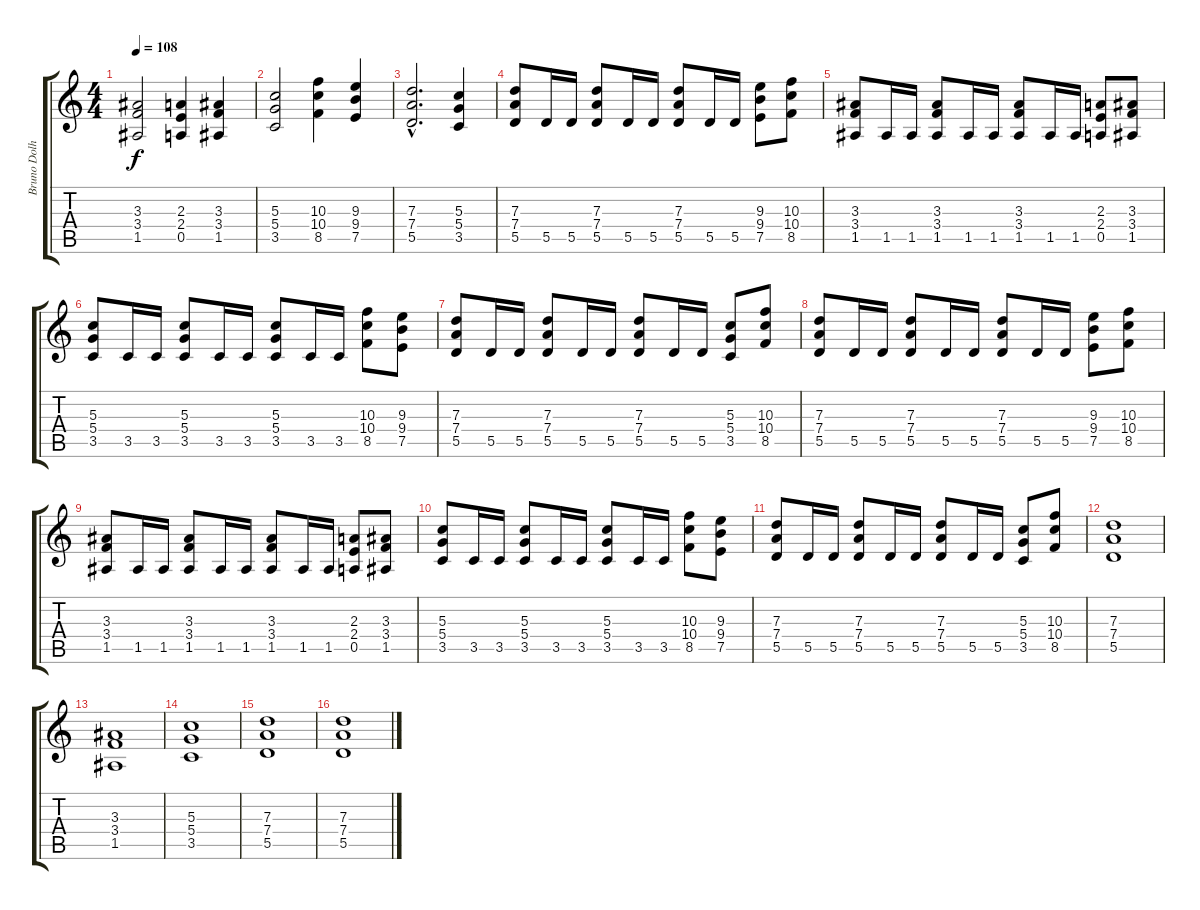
\track ("Bruno Dolheguy" "Bruno Dolh") {instrument distortionguitar}
\staff {score tabs}
\tuning (E4 B3 G3 D3 A2 E2) {hide}
\ts (4 4)
\tempo 108
\clef g2
\ks c
(3.3 3.4 1.5).2{dy f} (2.3 2.4 0.5).4 (3.3 3.4 1.5).4 |
(5.3 5.4 3.5).2 (10.3 10.4 8.5).4 (9.3 9.4 7.5).4 |
(7.3{hac} 7.4{hac} 5.5{hac}).2{d} (5.3 5.4 3.5).4 |
(7.3 7.4 5.5).8 5.5.16 5.5.16 (7.3 7.4 5.5).8 5.5.16 5.5.16 (7.3 7.4 5.5).8 5.5.16 5.5.16 (9.3 9.4 7.5).8 (10.3 10.4 8.5).8 |
(3.3 3.4 1.5).8 1.5.16 1.5.16 (3.3 3.4 1.5).8 1.5.16 1.5.16 (3.3 3.4 1.5).8 1.5.16 1.5.16 (2.3 2.4 0.5).8 (3.3 3.4 1.5).8 |
(5.3 5.4 3.5).8 3.5.16 3.5.16 (5.3 5.4 3.5).8 3.5.16 3.5.16 (5.3 5.4 3.5).8 3.5.16 3.5.16 (10.3 10.4 8.5).8 (9.3 9.4 7.5).8 |
(7.3 7.4 5.5).8 5.5.16 5.5.16 (7.3 7.4 5.5).8 5.5.16 5.5.16 (7.3 7.4 5.5).8 5.5.16 5.5.16 (5.3 5.4 3.5).8 (10.3 10.4 8.5).8 |
(7.3 7.4 5.5).8 5.5.16 5.5.16 (7.3 7.4 5.5).8 5.5.16 5.5.16 (7.3 7.4 5.5).8 5.5.16 5.5.16 (9.3 9.4 7.5).8 (10.3 10.4 8.5).8 |
(3.3 3.4 1.5).8 1.5.16 1.5.16 (3.3 3.4 1.5).8 1.5.16 1.5.16 (3.3 3.4 1.5).8 1.5.16 1.5.16 (2.3 2.4 0.5).8 (3.3 3.4 1.5).8 |
(5.3 5.4 3.5).8 3.5.16 3.5.16 (5.3 5.4 3.5).8 3.5.16 3.5.16 (5.3 5.4 3.5).8 3.5.16 3.5.16 (10.3 10.4 8.5).8 (9.3 9.4 7.5).8 |
(7.3 7.4 5.5).8 5.5.16 5.5.16 (7.3 7.4 5.5).8 5.5.16 5.5.16 (7.3 7.4 5.5).8 5.5.16 5.5.16 (5.3 5.4 3.5).8 (10.3 10.4 8.5).8 |
(7.3 7.4 5.5).1 |
(3.3 3.4 1.5).1 |
(5.3 5.4 3.5).1 |
(7.3 7.4 5.5).1 |
(7.3 7.4 5.5).1
